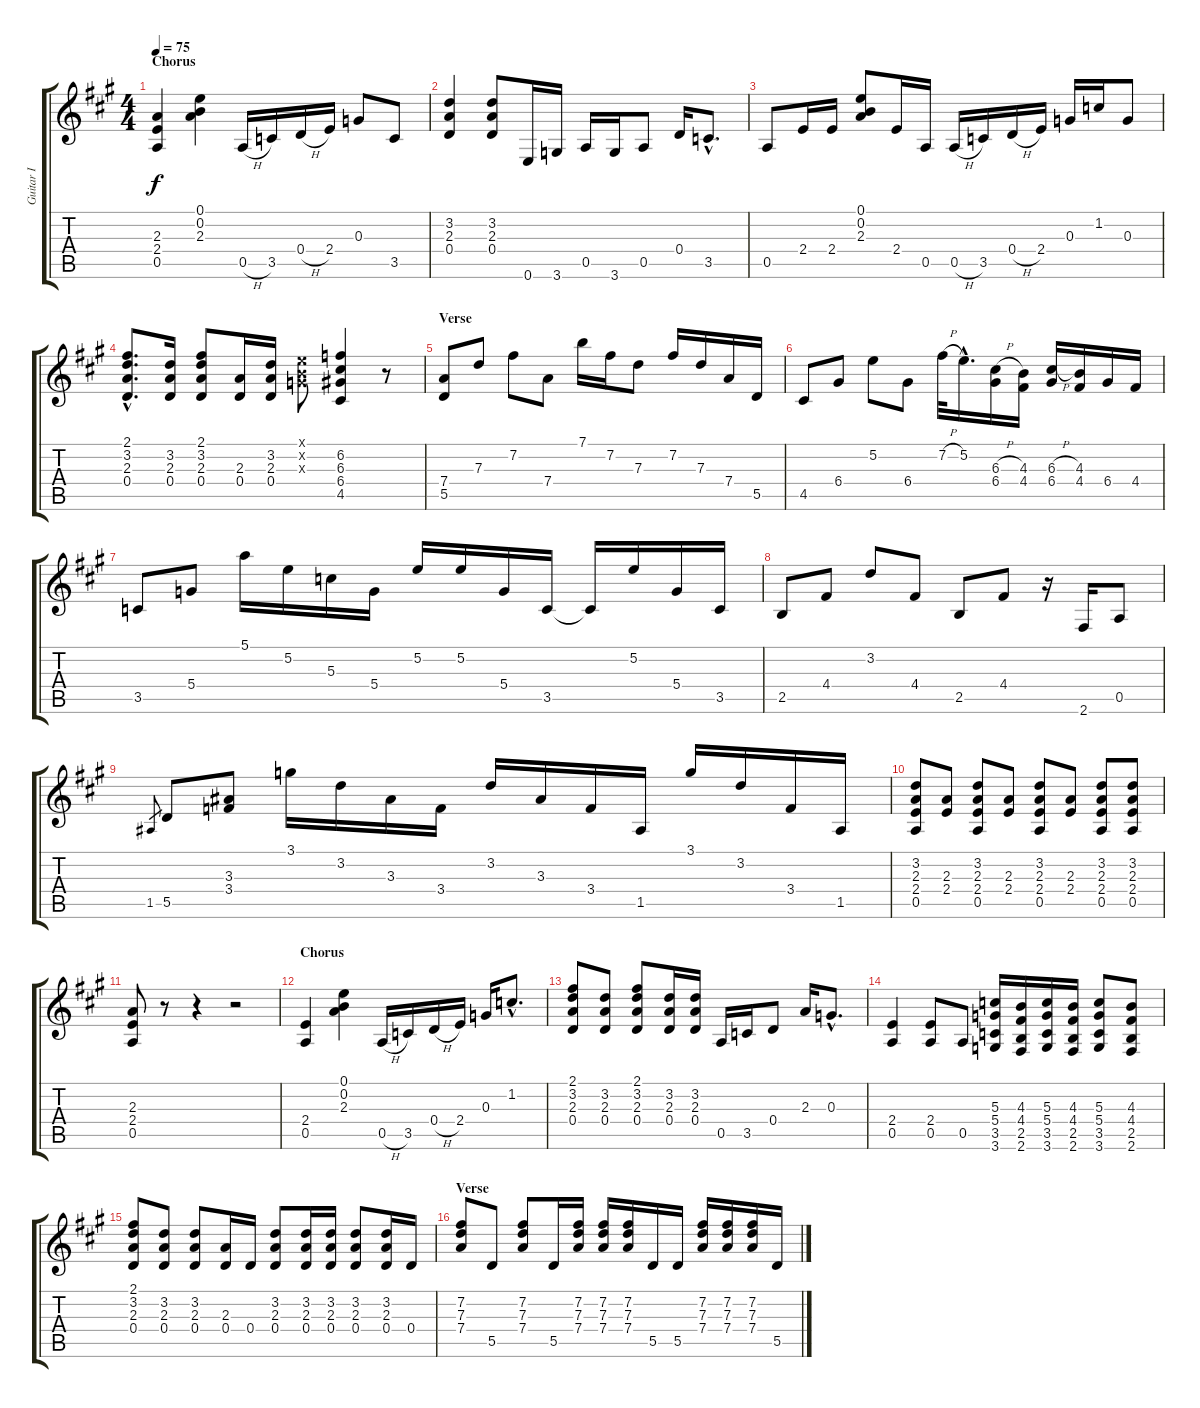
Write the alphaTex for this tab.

\track ("Guitar I" "Guitar I") {instrument electricguitarclean}
\staff {score tabs}
\tuning (E4 B3 G3 D3 A2 E2) {hide}
\ts (4 4)
\section ("" "Chorus")
\tempo 75
\clef g2
\ks a
(2.3 2.4 0.5).4{dy f} (0.1 0.2 2.3).4 0.5{h}.16 3.5.16 0.4{h}.16 2.4.16 0.3.8 3.5.8 |
(3.2 2.3 0.4).4 (3.2 2.3 0.4).8 0.6.16 3.6.16 0.5.16 3.6.16 0.5.8 0.4.16 3.5{hac}.8{d} |
0.5.8 2.4.16 2.4.16 (0.1 0.2 2.3).8 2.4.16 0.5.16 0.5{h}.16 3.5.16 0.4{h}.16 2.4.16 0.3.16 1.2.16 0.3.8 |
(2.1{hac} 3.2{hac} 2.3{hac} 0.4{hac}).8{d} (3.2 2.3 0.4).16 (2.1 3.2 2.3 0.4).8 (2.3 0.4).16 (3.2 2.3 0.4).16 (0.1{x} 0.2{x} 0.3{x}).8 (6.2 6.3 6.4 4.5).4 r.8 |
\section ("" "Verse")
(7.4 5.5).8 7.3.8 7.2.8 7.4.8 7.1.16 7.2.16 7.3.8 7.2.16 7.3.16 7.4.16 5.5.16 |
4.5.8 6.4.8 5.2.8 6.4.8 7.2{h}.32 5.2{hac}.16{d} (6.3{h} 6.4).16 (4.3 4.4).16 (6.3{h} 6.4).16 (4.3 4.4).16 6.4.16 4.4.16 |
3.5.8 5.4.8 5.1.16 5.2.16 5.3.16 5.4.16 5.2.16 5.2.16 5.4.16 3.5.16 3.5{t}.16 5.2.16 5.4.16 3.5.16 |
2.5.8 4.4.8 3.2.8 4.4.8 2.5.8 4.4.8 r.16 2.6.16 0.5.8 |
1.5.8{gr} 5.5.8 (3.3 3.4).8 3.1.16 3.2.16 3.3.16 3.4.16 3.2.16 3.3.16 3.4.16 1.5.16 3.1.16 3.2.16 3.4.16 1.5.16 |
(3.2 2.3 2.4 0.5).8 (2.3 2.4).8 (3.2 2.3 2.4 0.5).8 (2.3 2.4).8 (3.2 2.3 2.4 0.5).8 (2.3 2.4).8 (3.2 2.3 2.4 0.5).8 (3.2 2.3 2.4 0.5).8 |
(2.3 2.4 0.5).8 r.8 r.4 r.2 |
\section ("" "Chorus")
(2.4 0.5).4 (0.1 0.2 2.3).4 0.5{h}.16 3.5.16 0.4{h}.16 2.4.16 0.3.16 1.2{hac}.8{d} |
(2.1 3.2 2.3 0.4).8 (3.2 2.3 0.4).8 (2.1 3.2 2.3 0.4).8 (3.2 2.3 0.4).16 (3.2 2.3 0.4).16 0.5.16 3.5.16 0.4.8 2.3.16 0.3{hac}.8{d} |
(2.4 0.5).4 (2.4 0.5).8 0.5.8 (5.3 5.4 3.5 3.6).16 (4.3 4.4 2.5 2.6).16 (5.3 5.4 3.5 3.6).16 (4.3 4.4 2.5 2.6).16 (5.3 5.4 3.5 3.6).8 (4.3 4.4 2.5 2.6).8 |
(2.1 3.2 2.3 0.4).8 (3.2 2.3 0.4).8 (3.2 2.3 0.4).8 (2.3 0.4).16 0.4.16 (3.2 2.3 0.4).8 (3.2 2.3 0.4).16 (3.2 2.3 0.4).16 (3.2 2.3 0.4).8 (3.2 2.3 0.4).16 0.4.16 |
\section ("" "Verse")
(7.2 7.3 7.4).8 5.5.8 (7.2 7.3 7.4).8 5.5.16 (7.2 7.3 7.4).16 (7.2 7.3 7.4).16 (7.2 7.3 7.4).16 5.5.16 5.5.16 (7.2 7.3 7.4).16 (7.2 7.3 7.4).16 (7.2 7.3 7.4).16 5.5.16
